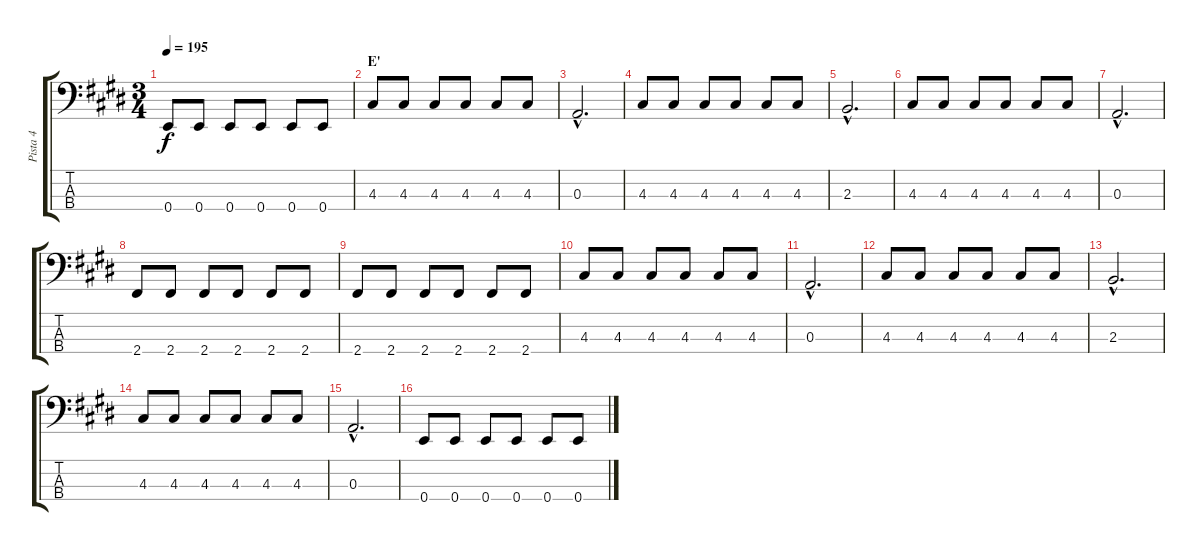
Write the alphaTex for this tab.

\track ("Pista 4" "Pista 4") {instrument electricbassfinger}
\staff {score tabs}
\tuning (G2 D2 A1 E1) {hide}
\ts (3 4)
\tempo 195
\clef f4
\ks e
0.4.8{dy f} 0.4.8 0.4.8 0.4.8 0.4.8 0.4.8 |
\section ("" "E'")
4.3.8 4.3.8 4.3.8 4.3.8 4.3.8 4.3.8 |
0.3{hac}.2{d} |
4.3.8 4.3.8 4.3.8 4.3.8 4.3.8 4.3.8 |
2.3{hac}.2{d} |
4.3.8 4.3.8 4.3.8 4.3.8 4.3.8 4.3.8 |
0.3{hac}.2{d} |
2.4.8 2.4.8 2.4.8 2.4.8 2.4.8 2.4.8 |
2.4.8 2.4.8 2.4.8 2.4.8 2.4.8 2.4.8 |
4.3.8 4.3.8 4.3.8 4.3.8 4.3.8 4.3.8 |
0.3{hac}.2{d} |
4.3.8 4.3.8 4.3.8 4.3.8 4.3.8 4.3.8 |
2.3{hac}.2{d} |
4.3.8 4.3.8 4.3.8 4.3.8 4.3.8 4.3.8 |
0.3{hac}.2{d} |
0.4.8 0.4.8 0.4.8 0.4.8 0.4.8 0.4.8
